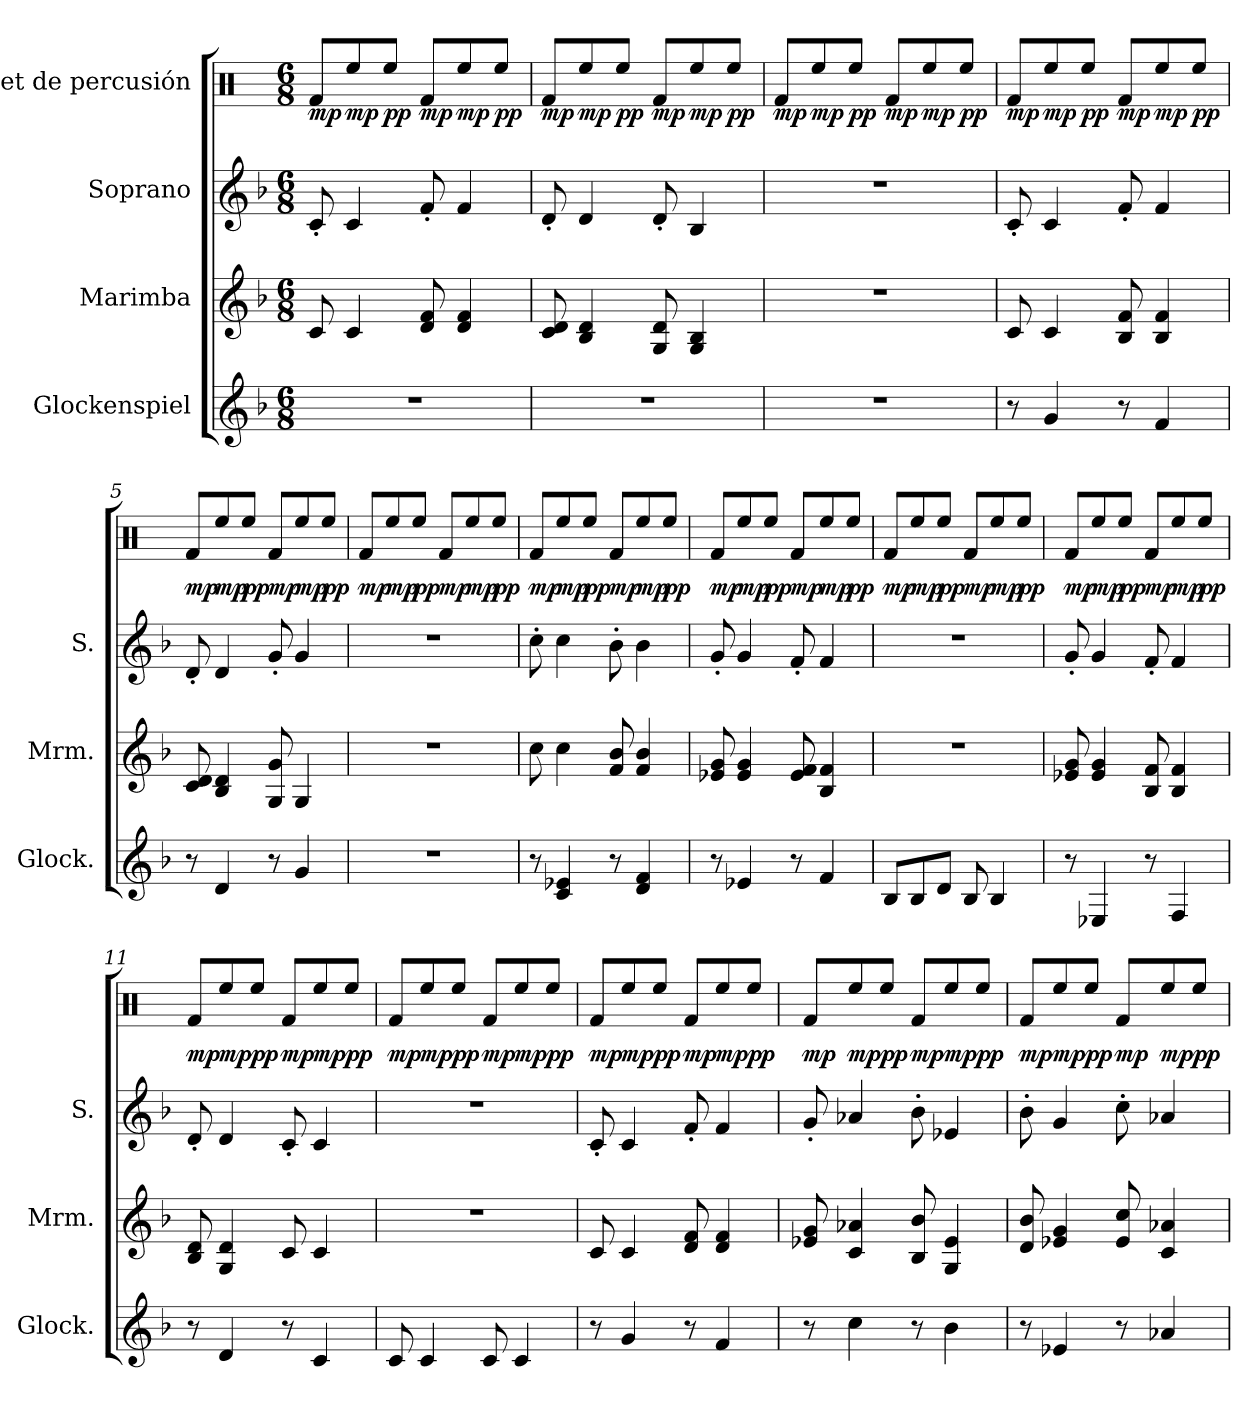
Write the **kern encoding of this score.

**kern	**kern	**kern	**kern	**dynam
*part4	*part3	*part2	*part1	*part1
*staff4	*staff3	*staff2	*staff1	*staff1
*I"Glockenspiel	*I"Marimba	*I"Soprano	*I"Set de percusión	*
*I'Glock.	*I'Mrm.	*I'S.	*	*
*stria5	*stria5	*	*stria5	*
*clefG2	*clefG2	*clefG2	*clefX	*
*ITrd-14c-24	*	*	*	*
*k[b-]	*k[b-]	*k[b-]	*k[]	*
*M6/8	*M6/8	*M6/8	*M6/8	*
*MM75	*MM75	*MM75	*MM75	*
=1	=1	=1	=1	=1
!	!	!	!	!LO:DY:b
2.r	8c/	8c'/	8Rf/L	mp
!	!	!	!	!LO:DY:b
.	4c/	4c/	8Ree/	mp
!	!	!	!	!LO:DY:b
.	.	.	8Ree/J	pp
!	!	!	!	!LO:DY:b
.	8d/ 8f/	8f'/	8Rf/L	mp
!	!	!	!	!LO:DY:b
.	4d/ 4f/	4f/	8Ree/	mp
!	!	!	!	!LO:DY:b
.	.	.	8Ree/J	pp
=2	=2	=2	=2	=2
!	!	!	!	!LO:DY:b
2.r	8c/ 8d/	8d'/	8Rf/L	mp
!	!	!	!	!LO:DY:b
.	4B-/ 4d/	4d/	8Ree/	mp
!	!	!	!	!LO:DY:b
.	.	.	8Ree/J	pp
!	!	!	!	!LO:DY:b
.	8G/ 8d/	8d'/	8Rf/L	mp
!	!	!	!	!LO:DY:b
.	4G/ 4B-/	4B-/	8Ree/	mp
!	!	!	!	!LO:DY:b
.	.	.	8Ree/J	pp
=3	=3	=3	=3	=3
!	!	!	!	!LO:DY:b
2.r	2.r	2.r	8Rf/L	mp
!	!	!	!	!LO:DY:b
.	.	.	8Ree/	mp
!	!	!	!	!LO:DY:b
.	.	.	8Ree/J	pp
!	!	!	!	!LO:DY:b
.	.	.	8Rf/L	mp
!	!	!	!	!LO:DY:b
.	.	.	8Ree/	mp
!	!	!	!	!LO:DY:b
.	.	.	8Ree/J	pp
=4	=4	=4	=4	=4
!	!	!	!	!LO:DY:b
8r	8c/	8c'/	8Rf/L	mp
!	!	!	!	!LO:DY:b
4ggg/	4c/	4c/	8Ree/	mp
!	!	!	!	!LO:DY:b
.	.	.	8Ree/J	pp
!	!	!	!	!LO:DY:b
8r	8B-/ 8f/	8f'/	8Rf/L	mp
!	!	!	!	!LO:DY:b
4fff/	4B-/ 4f/	4f/	8Ree/	mp
!	!	!	!	!LO:DY:b
.	.	.	8Ree/J	pp
=5	=5	=5	=5	=5
!	!	!	!	!LO:DY:b
8r	8c/ 8d/	8d'/	8Rf/L	mp
!	!	!	!	!LO:DY:b
4ddd/	4B-/ 4d/	4d/	8Ree/	mp
!	!	!	!	!LO:DY:b
.	.	.	8Ree/J	pp
!	!	!	!	!LO:DY:b
8r	8G/ 8g/	8g'/	8Rf/L	mp
!	!	!	!	!LO:DY:b
4ggg/	4G/	4g/	8Ree/	mp
!	!	!	!	!LO:DY:b
.	.	.	8Ree/J	pp
=6	=6	=6	=6	=6
!	!	!	!	!LO:DY:b
2.r	2.r	2.r	8Rf/L	mp
!	!	!	!	!LO:DY:b
.	.	.	8Ree/	mp
!	!	!	!	!LO:DY:b
.	.	.	8Ree/J	pp
!	!	!	!	!LO:DY:b
.	.	.	8Rf/L	mp
!	!	!	!	!LO:DY:b
.	.	.	8Ree/	mp
!	!	!	!	!LO:DY:b
.	.	.	8Ree/J	pp
=7	=7	=7	=7	=7
!	!	!	!	!LO:DY:b
8r	8cc\	8cc'\	8Rf/L	mp
!	!	!	!	!LO:DY:b
4ccc/ 4eee-X/	4cc\	4cc\	8Ree/	mp
!	!	!	!	!LO:DY:b
.	.	.	8Ree/J	pp
!	!	!	!	!LO:DY:b
8r	8f/ 8b-/	8b-'\	8Rf/L	mp
!	!	!	!	!LO:DY:b
4ddd/ 4fff/	4f/ 4b-/	4b-\	8Ree/	mp
!	!	!	!	!LO:DY:b
.	.	.	8Ree/J	pp
=8	=8	=8	=8	=8
!	!	!	!	!LO:DY:b
8r	8e-X/ 8g/	8g'/	8Rf/L	mp
!	!	!	!	!LO:DY:b
4eee-X/	4e-/ 4g/	4g/	8Ree/	mp
!	!	!	!	!LO:DY:b
.	.	.	8Ree/J	pp
!	!	!	!	!LO:DY:b
8r	8e-/ 8f/	8f'/	8Rf/L	mp
!	!	!	!	!LO:DY:b
4fff/	4B-/ 4f/	4f/	8Ree/	mp
!	!	!	!	!LO:DY:b
.	.	.	8Ree/J	pp
!!LO:LB:g=z
=9	=9	=9	=9	=9
!	!	!	!	!LO:DY:b
8bb-/L	2.r	2.r	8Rf/L	mp
!	!	!	!	!LO:DY:b
8bb-/	.	.	8Ree/	mp
!	!	!	!	!LO:DY:b
8ddd/J	.	.	8Ree/J	pp
!	!	!	!	!LO:DY:b
8bb-/	.	.	8Rf/L	mp
!	!	!	!	!LO:DY:b
4bb-/	.	.	8Ree/	mp
!	!	!	!	!LO:DY:b
.	.	.	8Ree/J	pp
=10	=10	=10	=10	=10
!	!	!	!	!LO:DY:b
8r	8e-X/ 8g/	8g'/	8Rf/L	mp
!	!	!	!	!LO:DY:b
4ee-X/	4e-/ 4g/	4g/	8Ree/	mp
!	!	!	!	!LO:DY:b
.	.	.	8Ree/J	pp
!	!	!	!	!LO:DY:b
8r	8B-/ 8f/	8f'/	8Rf/L	mp
!	!	!	!	!LO:DY:b
4ff/	4B-/ 4f/	4f/	8Ree/	mp
!	!	!	!	!LO:DY:b
.	.	.	8Ree/J	pp
=11	=11	=11	=11	=11
!	!	!	!	!LO:DY:b
8r	8B-/ 8d/	8d'/	8Rf/L	mp
!	!	!	!	!LO:DY:b
4ddd/	4G/ 4d/	4d/	8Ree/	mp
!	!	!	!	!LO:DY:b
.	.	.	8Ree/J	pp
!	!	!	!	!LO:DY:b
8r	8c/	8c'/	8Rf/L	mp
!	!	!	!	!LO:DY:b
4ccc/	4c/	4c/	8Ree/	mp
!	!	!	!	!LO:DY:b
.	.	.	8Ree/J	pp
=12	=12	=12	=12	=12
!	!	!	!	!LO:DY:b
8ccc/	2.r	2.r	8Rf/L	mp
!	!	!	!	!LO:DY:b
4ccc/	.	.	8Ree/	mp
!	!	!	!	!LO:DY:b
.	.	.	8Ree/J	pp
!	!	!	!	!LO:DY:b
8ccc/	.	.	8Rf/L	mp
!	!	!	!	!LO:DY:b
4ccc/	.	.	8Ree/	mp
!	!	!	!	!LO:DY:b
.	.	.	8Ree/J	pp
=13	=13	=13	=13	=13
!	!	!	!	!LO:DY:b
8r	8c/	8c'/	8Rf/L	mp
!	!	!	!	!LO:DY:b
4ggg/	4c/	4c/	8Ree/	mp
!	!	!	!	!LO:DY:b
.	.	.	8Ree/J	pp
!	!	!	!	!LO:DY:b
8r	8d/ 8f/	8f'/	8Rf/L	mp
!	!	!	!	!LO:DY:b
4fff/	4d/ 4f/	4f/	8Ree/	mp
!	!	!	!	!LO:DY:b
.	.	.	8Ree/J	pp
=14	=14	=14	=14	=14
!	!	!	!	!LO:DY:b
8r	8e-X/ 8g/	8g'/	8Rf/L	mp
!	!	!	!	!LO:DY:b
4cccc\	4c/ 4a-X/	4a-X/	8Ree/	mp
!	!	!	!	!LO:DY:b
.	.	.	8Ree/J	pp
!	!	!	!	!LO:DY:b
8r	8B-/ 8b-/	8b-'\	8Rf/L	mp
!	!	!	!	!LO:DY:b
4bbb-\	4G/ 4e-/	4e-X/	8Ree/	mp
!	!	!	!	!LO:DY:b
.	.	.	8Ree/J	pp
=15	=15	=15	=15	=15
!	!	!	!	!LO:DY:b
8r	8d/ 8b-/	8b-'\	8Rf/L	mp
!	!	!	!	!LO:DY:b
4eee-X/	4e-X/ 4g/	4g/	8Ree/	mp
!	!	!	!	!LO:DY:b
.	.	.	8Ree/J	pp
!	!	!	!	!LO:DY:b
8r	8e-/ 8cc/	8cc'\	8Rf/L	mp
!	!	!	!	!LO:DY:b
4aaa-X/	4c/ 4a-X/	4a-X/	8Ree/	mp
!	!	!	!	!LO:DY:b
.	.	.	8Ree/J	pp
=	=	=	=	=
*-	*-	*-	*-	*-
